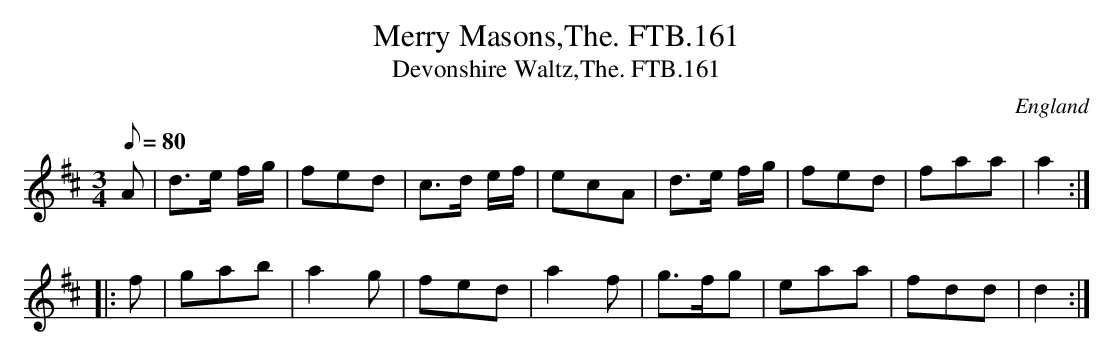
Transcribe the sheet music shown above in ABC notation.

X:1
T:Merry Masons,The. FTB.161
T:Devonshire Waltz,The. FTB.161
M:3/4
Q:80
O:England
K:D
A|d>e f/g/|fed|c>d e/f/|ecA|d>e f/g/|fed|faa|a2:|
|:f|gab|a2g|fed|a2f|g>fg|eaa|fdd|d2:|
